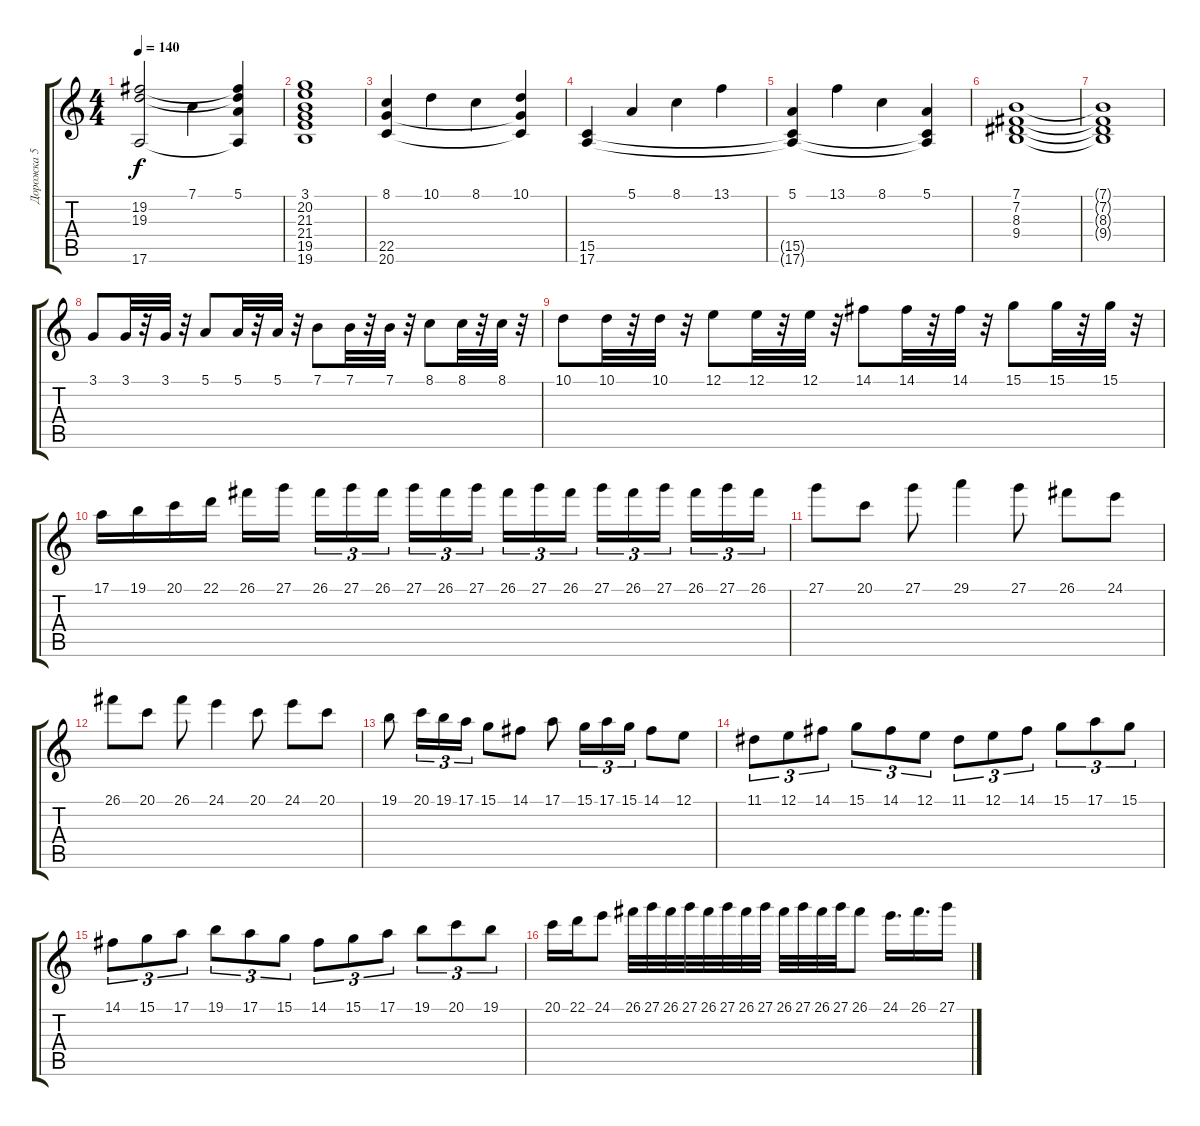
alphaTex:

\track ("Дорожка 5" "Дорожка 5") {instrument acousticgrandpiano}
\staff {score tabs}
\tuning (E4 B3 G3 D3 A2 E2) {hide}
\ts (4 4)
\tempo 140
\clef g2
\ks c
(19.2 19.3 17.6).2{dy f} 7.1.4 (5.1 19.2{t} 19.3{t} 17.6{t}).4 |
(3.1 20.2 21.3 21.4 19.5 19.6).1 |
(8.1 22.5 20.6).4 10.1.4 8.1.4 (10.1 22.5{t} 20.6{t}).4 |
(15.5 17.6).4 5.1.4 8.1.4 13.1.4 |
(5.1 15.5{t} 17.6{t}).4 13.1.4 8.1.4 (5.1 15.5{t} 17.6{t}).4 |
(7.1 7.2 8.3 9.4).1 |
(7.1{t} 7.2{t} 8.3{t} 9.4{t}).1 |
3.1.8{volume 16 instrument acousticgrandpiano} 3.1.32 r.32 3.1.32 r.32 5.1.8 5.1.32 r.32 5.1.32 r.32 7.1.8 7.1.32 r.32 7.1.32 r.32 8.1.8 8.1.32 r.32 8.1.32 r.32 |
10.1.8 10.1.32 r.32 10.1.32 r.32 12.1.8 12.1.32 r.32 12.1.32 r.32 14.1.8 14.1.32 r.32 14.1.32 r.32 15.1.8 15.1.32 r.32 15.1.32 r.32 |
17.1.16 19.1.16 20.1.16 22.1.16 26.1.16 27.1.16{beam splitsecondary} 26.1.16{tu (3 2)} 27.1.16{tu (3 2)} 26.1.16{tu (3 2)} 27.1.16{tu (3 2)} 26.1.16{tu (3 2)} 27.1.16{tu (3 2) beam splitsecondary} 26.1.16{tu (3 2)} 27.1.16{tu (3 2)} 26.1.16{tu (3 2)} 27.1.16{tu (3 2)} 26.1.16{tu (3 2)} 27.1.16{tu (3 2) beam splitsecondary} 26.1.16{tu (3 2)} 27.1.16{tu (3 2)} 26.1.16{tu (3 2)} |
27.1.8 20.1.8 27.1.8 29.1.4 27.1.8 26.1.8 24.1.8 |
26.1.8 20.1.8 26.1.8 24.1.4 20.1.8 24.1.8 20.1.8 |
19.1.8 20.1.16{tu (3 2)} 19.1.16{tu (3 2)} 17.1.16{tu (3 2)} 15.1.8 14.1.8 17.1.8 15.1.16{tu (3 2)} 17.1.16{tu (3 2)} 15.1.16{tu (3 2)} 14.1.8 12.1.8 |
11.1.8{tu (3 2)} 12.1.8{tu (3 2)} 14.1.8{tu (3 2)} 15.1.8{tu (3 2)} 14.1.8{tu (3 2)} 12.1.8{tu (3 2)} 11.1.8{tu (3 2)} 12.1.8{tu (3 2)} 14.1.8{tu (3 2)} 15.1.8{tu (3 2)} 17.1.8{tu (3 2)} 15.1.8{tu (3 2)} |
14.1.8{tu (3 2)} 15.1.8{tu (3 2)} 17.1.8{tu (3 2)} 19.1.8{tu (3 2)} 17.1.8{tu (3 2)} 15.1.8{tu (3 2)} 14.1.8{tu (3 2)} 15.1.8{tu (3 2)} 17.1.8{tu (3 2)} 19.1.8{tu (3 2)} 20.1.8{tu (3 2)} 19.1.8{tu (3 2)} |
20.1.16 22.1.16 24.1.8 26.1.32 27.1.32 26.1.32 27.1.32 26.1.32 27.1.32 26.1.32 27.1.32 26.1.32 27.1.32 26.1.32 27.1.32 26.1.8 24.1.16{d} 26.1.16{d} 27.1.16
